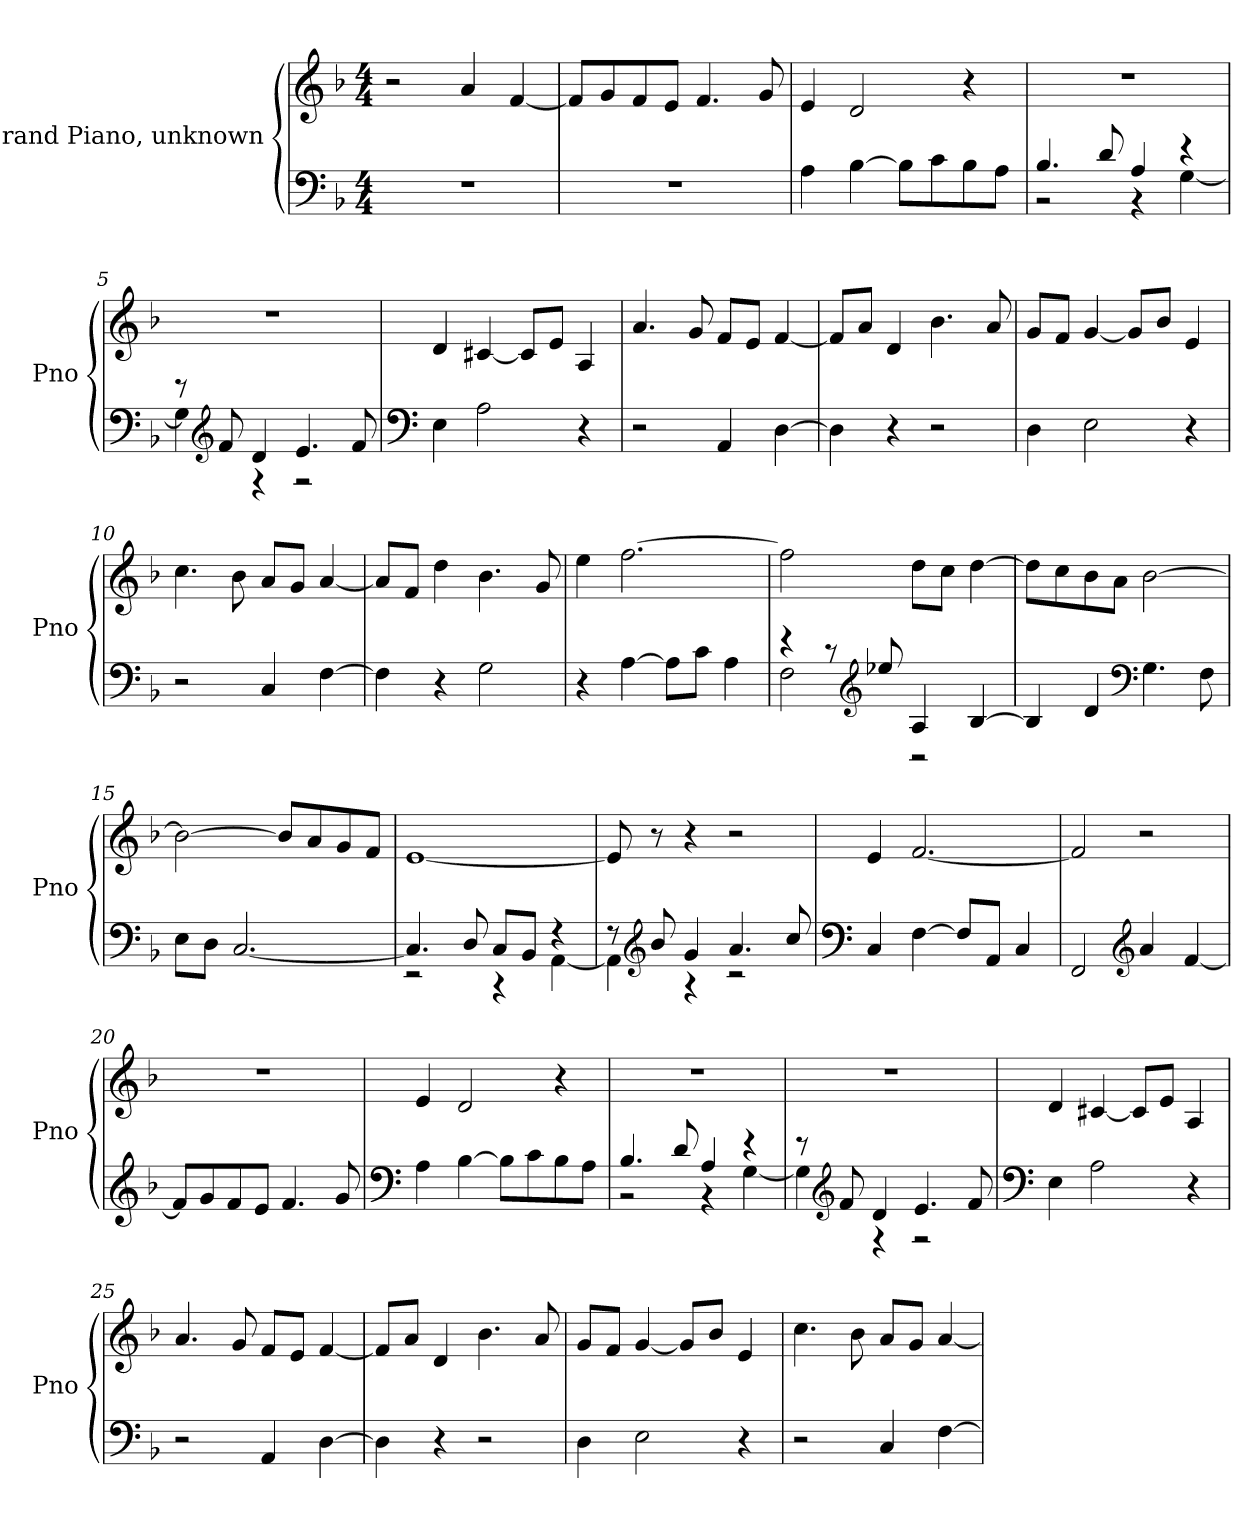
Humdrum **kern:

**kern	**kern
*part1	*part1
*staff2	*staff1
*I"Grand Piano, unknown	*
*I'Pno	*
*clefF4	*clefG2
*k[b-]	*k[b-]
*M4/4	*M4/4
*MM120	*MM120
=1	=1
1r	2r
.	4a/
.	[4f/
=2	=2
1r	8f/L]
.	8g/
.	8f/
.	8e/J
.	4.f/
.	8g/
=3	=3
4A\	4e/
[4B-\	2d/
8B-\L]	.
8c\	.
8B-\	4r
8A\J	.
=4	=4
*^	*
4.B-/	2r	1r
8d/	.	.
4A/	4r	.
4r	[4G\	.
=5	=5	=5
8r	4G\]	1r
*clefG2	*	*
8f/	.	.
4d/	4r	.
4.e/	2r	.
8f/	.	.
*v	*v	*
=6	=6
*clefF4	*
4E\	4d/
2A\	[4c#X/
.	8c#/L]
.	8e/J
4r	4A/
!!LO:LB:g=z
=7	=7
2r	4.a/
.	8g/
4AA/	8f/L
.	8e/J
[4D\	[4f/
=8	=8
4D\]	8f/L]
.	8a/J
4r	4d/
2r	4.b-\
.	8a/
=9	=9
4D\	8g/L
.	8f/J
2E\	[4g/
.	8g/L]
.	8b-/J
4r	4e/
=10	=10
2r	4.cc\
.	8b-\
4C/	8a/L
.	8g/J
[4F\	[4a/
=11	=11
4F\]	8a/L]
.	8f/J
4r	4dd\
2G\	4.b-\
.	8g/
=12	=12
4r	4ee\
[4A\	[2.ff\
8A\L]	.
8c\J	.
4A\	.
=13	=13
*^	*
4r	2F\	2ff\]
8r	.	.
*clefG2	*	*
8ee-X/	.	.
4A/	2r	8dd\L
.	.	8cc\J
[4B-/	.	[4dd\
*v	*v	*
!!LO:LB:g=z
=14	=14
4B-/]	8dd\L]
.	8cc\
4d/	8b-\
.	8a\J
*clefF4	*
4.G\	[2b-\
8F\	.
=15	=15
8E\L	2b-\_
8D\J	.
[2.C/	.
.	8b-/L]
.	8a/
.	8g/
.	8f/J
=16	=16
*^	*
4.C/]	2r	[1e
8D/	.	.
8C/L	4r	.
8BB-/J	.	.
4r	[4AA\	.
=17	=17	=17
8r	4AA\]	8e/]
*clefG2	*	*
8b-/	.	8r
4g/	4r	4r
4.a/	2r	2r
8cc/	.	.
*v	*v	*
=18	=18
*clefF4	*
4C/	4e/
[4F\	[2.f/
8F/L]	.
8AA/J	.
4C/	.
=19	=19
2FF/	2f/]
*clefG2	*
4a/	2r
[4f/	.
!!LO:LB:g=z
=20	=20
8f/L]	1r
8g/	.
8f/	.
8e/J	.
4.f/	.
8g/	.
=21	=21
*clefF4	*
4A\	4e/
[4B-\	2d/
8B-\L]	.
8c\	.
8B-\	4r
8A\J	.
=22	=22
*^	*
4.B-/	2r	1r
8d/	.	.
4A/	4r	.
4r	[4G\	.
=23	=23	=23
8r	4G\]	1r
*clefG2	*	*
8f/	.	.
4d/	4r	.
4.e/	2r	.
8f/	.	.
*v	*v	*
=24	=24
*clefF4	*
4E\	4d/
2A\	[4c#X/
.	8c#/L]
.	8e/J
4r	4A/
=25	=25
2r	4.a/
.	8g/
4AA/	8f/L
.	8e/J
[4D\	[4f/
!!LO:LB:g=z
=26	=26
4D\]	8f/L]
.	8a/J
4r	4d/
2r	4.b-\
.	8a/
=27	=27
4D\	8g/L
.	8f/J
2E\	[4g/
.	8g/L]
.	8b-/J
4r	4e/
=28	=28
2r	4.cc\
.	8b-\
4C/	8a/L
.	8g/J
[4F\	[4a/
=	=
*-	*-
